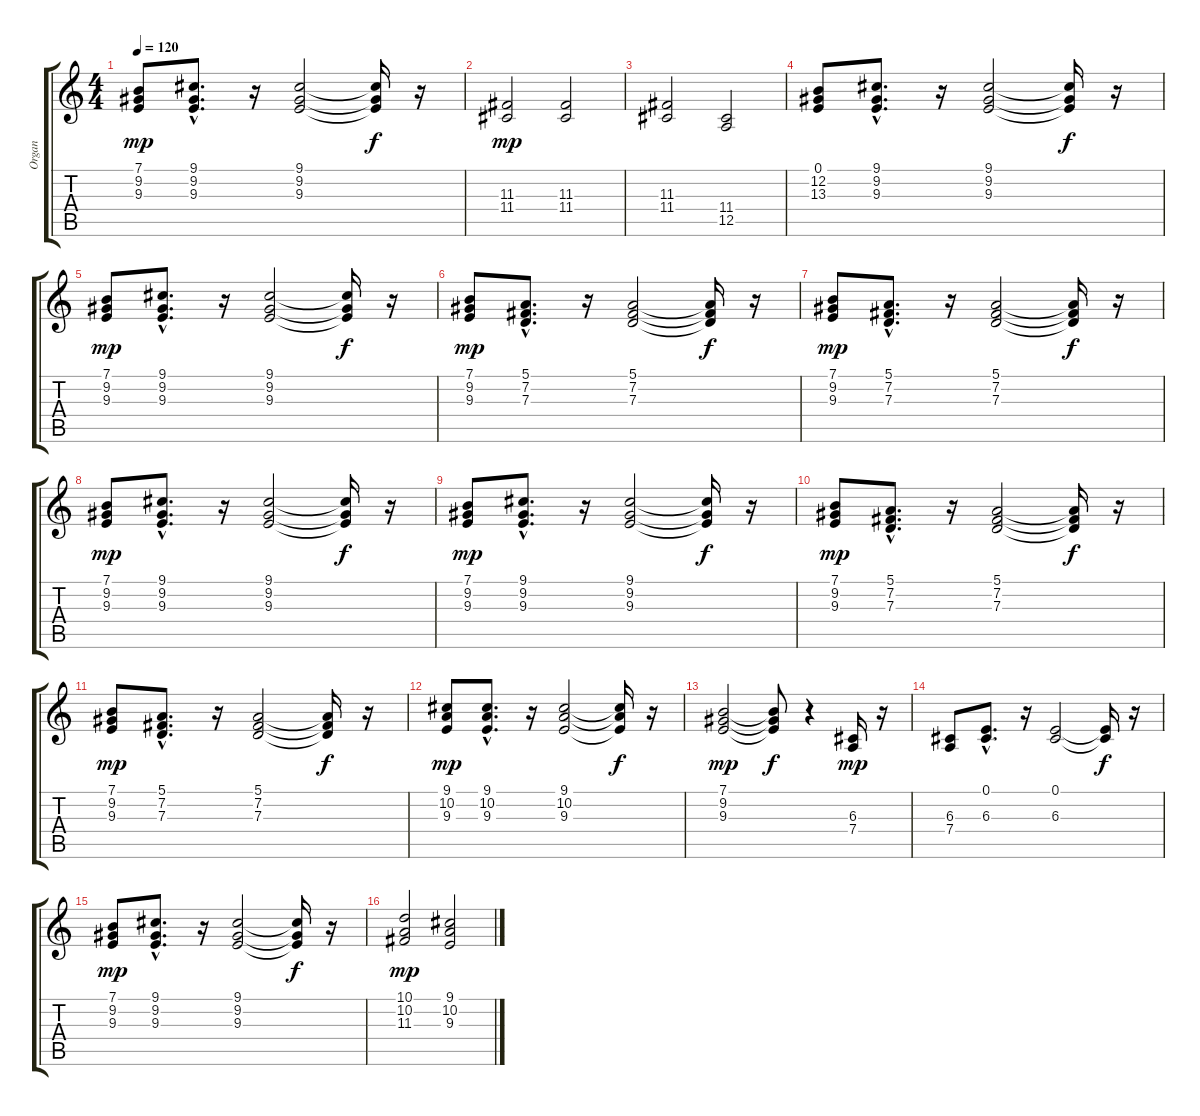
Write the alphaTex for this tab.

\track ("Organ" "Organ") {instrument percussiveorgan}
\staff {score tabs}
\tuning (E4 B3 G3 D3 A2 E2) {hide}
\ts (4 4)
\tempo 120
\clef g2
\ks c
(7.1 9.2 9.3).8{dy mp} (9.1{hac} 9.2{hac} 9.3{hac}).8{d} r.16 (9.1 9.2 9.3).2 (9.1{t} 9.2{t} 9.3{t}).16{dy f} r.16 |
(11.3 11.4).2{dy mp} (11.3 11.4).2 |
(11.3 11.4).2 (11.4 12.5).2 |
(0.1 12.2 13.3).8 (9.1{hac} 9.2{hac} 9.3{hac}).8{d} r.16 (9.1 9.2 9.3).2 (9.1{t} 9.2{t} 9.3{t}).16{dy f} r.16 |
(7.1 9.2 9.3).8{dy mp} (9.1{hac} 9.2{hac} 9.3{hac}).8{d} r.16 (9.1 9.2 9.3).2 (9.1{t} 9.2{t} 9.3{t}).16{dy f} r.16 |
(7.1 9.2 9.3).8{dy mp} (5.1{hac} 7.2{hac} 7.3{hac}).8{d} r.16 (5.1 7.2 7.3).2 (5.1{t} 7.2{t} 7.3{t}).16{dy f} r.16 |
(7.1 9.2 9.3).8{dy mp} (5.1{hac} 7.2{hac} 7.3{hac}).8{d} r.16 (5.1 7.2 7.3).2 (5.1{t} 7.2{t} 7.3{t}).16{dy f} r.16 |
(7.1 9.2 9.3).8{dy mp} (9.1{hac} 9.2{hac} 9.3{hac}).8{d} r.16 (9.1 9.2 9.3).2 (9.1{t} 9.2{t} 9.3{t}).16{dy f} r.16 |
(7.1 9.2 9.3).8{dy mp} (9.1{hac} 9.2{hac} 9.3{hac}).8{d} r.16 (9.1 9.2 9.3).2 (9.1{t} 9.2{t} 9.3{t}).16{dy f} r.16 |
(7.1 9.2 9.3).8{dy mp} (5.1{hac} 7.2{hac} 7.3{hac}).8{d} r.16 (5.1 7.2 7.3).2 (5.1{t} 7.2{t} 7.3{t}).16{dy f} r.16 |
(7.1 9.2 9.3).8{dy mp} (5.1{hac} 7.2{hac} 7.3{hac}).8{d} r.16 (5.1 7.2 7.3).2 (5.1{t} 7.2{t} 7.3{t}).16{dy f} r.16 |
(9.1 10.2 9.3).8{dy mp} (9.1{hac} 10.2{hac} 9.3{hac}).8{d} r.16 (9.1 10.2 9.3).2 (9.1{t} 10.2{t} 9.3{t}).16{dy f} r.16 |
(7.1 9.2 9.3).2{dy mp} (7.1{t} 9.2{t} 9.3{t}).8{dy f} r.4 (6.3 7.4).16{dy mp} r.16 |
(6.3 7.4).8 (0.1{hac} 6.3{hac}).8{d} r.16 (0.1 6.3).2 (0.1{t} 6.3{t}).16{dy f} r.16 |
(7.1 9.2 9.3).8{dy mp} (9.1{hac} 9.2{hac} 9.3{hac}).8{d} r.16 (9.1 9.2 9.3).2 (9.1{t} 9.2{t} 9.3{t}).16{dy f} r.16 |
(10.1 10.2 11.3).2{dy mp} (9.1 10.2 9.3).2
